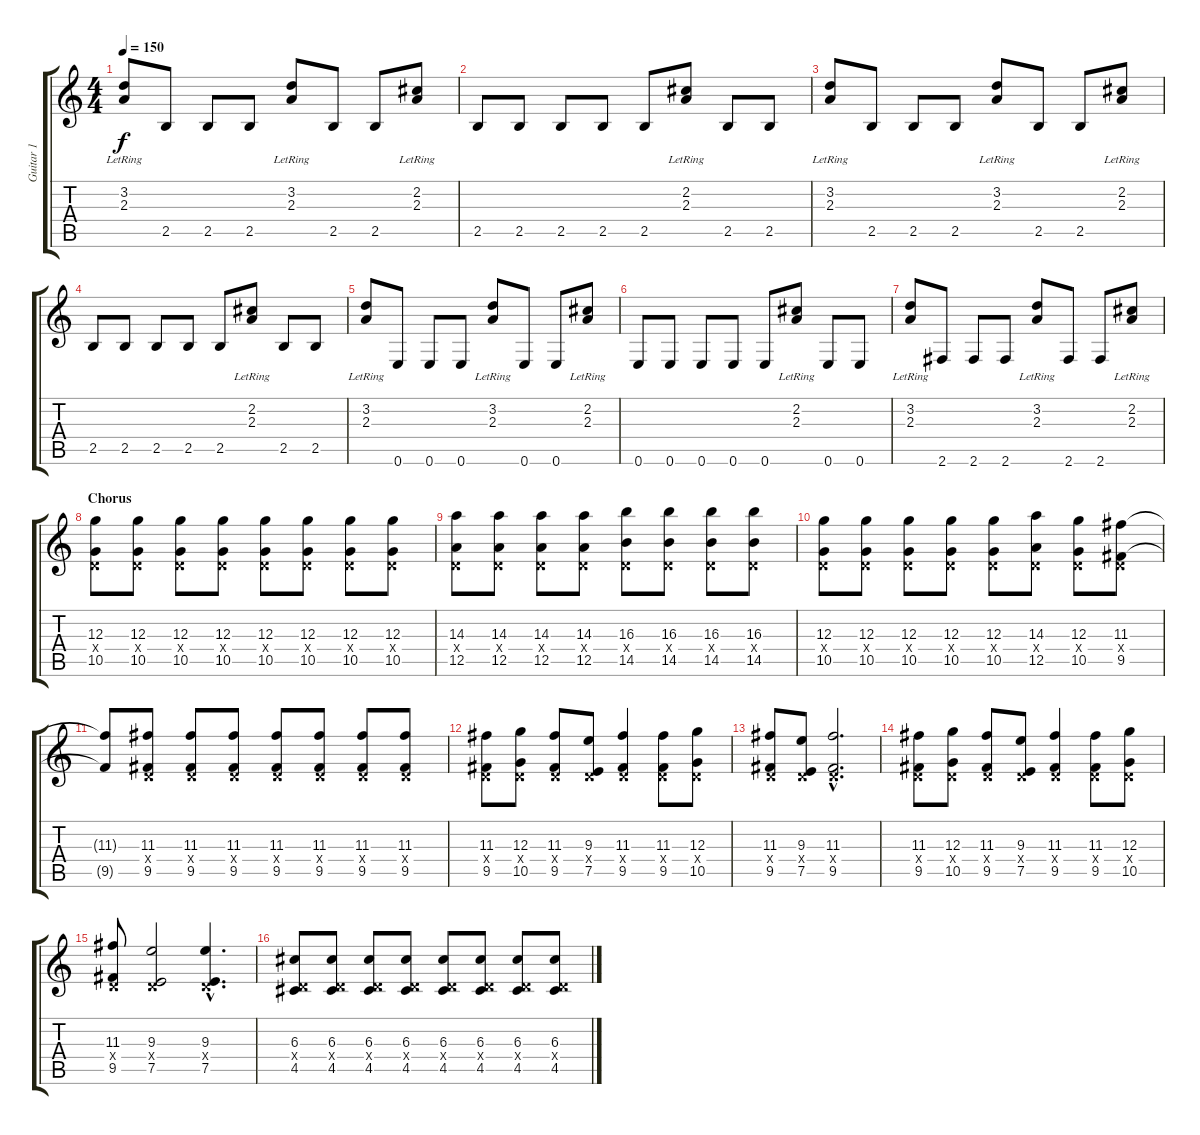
\track ("Guitar 1" "Guitar 1") {instrument electricguitarjazz}
\staff {score tabs}
\tuning (E4 B3 G3 D3 A2 E2) {hide}
\ts (4 4)
\tempo 150
\clef g2
\ks c
(3.2{lr} 2.3{lr}).8{dy f} 2.5.8 2.5.8 2.5.8 (3.2{lr} 2.3{lr}).8 2.5.8 2.5.8 (2.2{lr} 2.3{lr}).8 |
2.5.8 2.5.8 2.5.8 2.5.8 2.5.8 (2.2{lr} 2.3{lr}).8 2.5.8 2.5.8 |
(3.2{lr} 2.3{lr}).8 2.5.8 2.5.8 2.5.8 (3.2{lr} 2.3{lr}).8 2.5.8 2.5.8 (2.2{lr} 2.3{lr}).8 |
2.5.8 2.5.8 2.5.8 2.5.8 2.5.8 (2.2{lr} 2.3{lr}).8 2.5.8 2.5.8 |
(3.2{lr} 2.3{lr}).8 0.6.8 0.6.8 0.6.8 (3.2{lr} 2.3{lr}).8 0.6.8 0.6.8 (2.2{lr} 2.3{lr}).8 |
0.6.8 0.6.8 0.6.8 0.6.8 0.6.8 (2.2{lr} 2.3{lr}).8 0.6.8 0.6.8 |
(3.2{lr} 2.3{lr}).8 2.6.8 2.6.8 2.6.8 (3.2{lr} 2.3{lr}).8 2.6.8 2.6.8 (2.2{lr} 2.3{lr}).8 |
\section ("" "Chorus")
(12.3 0.4{x} 10.5).8{instrument distortionguitar} (12.3 0.4{x} 10.5).8 (12.3 0.4{x} 10.5).8 (12.3 0.4{x} 10.5).8 (12.3 0.4{x} 10.5).8 (12.3 0.4{x} 10.5).8 (12.3 0.4{x} 10.5).8 (12.3 0.4{x} 10.5).8 |
(14.3 0.4{x} 12.5).8 (14.3 0.4{x} 12.5).8 (14.3 0.4{x} 12.5).8 (14.3 0.4{x} 12.5).8 (16.3 0.4{x} 14.5).8 (16.3 0.4{x} 14.5).8 (16.3 0.4{x} 14.5).8 (16.3 0.4{x} 14.5).8 |
(12.3 0.4{x} 10.5).8 (12.3 0.4{x} 10.5).8 (12.3 0.4{x} 10.5).8 (12.3 0.4{x} 10.5).8 (12.3 0.4{x} 10.5).8 (14.3 0.4{x} 12.5).8 (12.3 0.4{x} 10.5).8 (11.3 0.4{x} 9.5).8 |
(11.3{t} 9.5{t}).8 (11.3 0.4{x} 9.5).8 (11.3 0.4{x} 9.5).8 (11.3 0.4{x} 9.5).8 (11.3 0.4{x} 9.5).8 (11.3 0.4{x} 9.5).8 (11.3 0.4{x} 9.5).8 (11.3 0.4{x} 9.5).8 |
(11.3 0.4{x} 9.5).8 (12.3 0.4{x} 10.5).8 (11.3 0.4{x} 9.5).8 (9.3 0.4{x} 7.5).8 (11.3 0.4{x} 9.5).4 (11.3 0.4{x} 9.5).8 (12.3 0.4{x} 10.5).8 |
(11.3 0.4{x} 9.5).8 (9.3 0.4{x} 7.5).8 (11.3{hac} 0.4{hac x} 9.5{hac}).2{d} |
(11.3 0.4{x} 9.5).8 (12.3 0.4{x} 10.5).8 (11.3 0.4{x} 9.5).8 (9.3 0.4{x} 7.5).8 (11.3 0.4{x} 9.5).4 (11.3 0.4{x} 9.5).8 (12.3 0.4{x} 10.5).8 |
(11.3 0.4{x} 9.5).8 (9.3 0.4{x} 7.5).2 (9.3{hac} 0.4{hac x} 7.5{hac}).4{d} |
(6.3 0.4{x} 4.5).8 (6.3 0.4{x} 4.5).8 (6.3 0.4{x} 4.5).8 (6.3 0.4{x} 4.5).8 (6.3 0.4{x} 4.5).8 (6.3 0.4{x} 4.5).8 (6.3 0.4{x} 4.5).8 (6.3 0.4{x} 4.5).8
